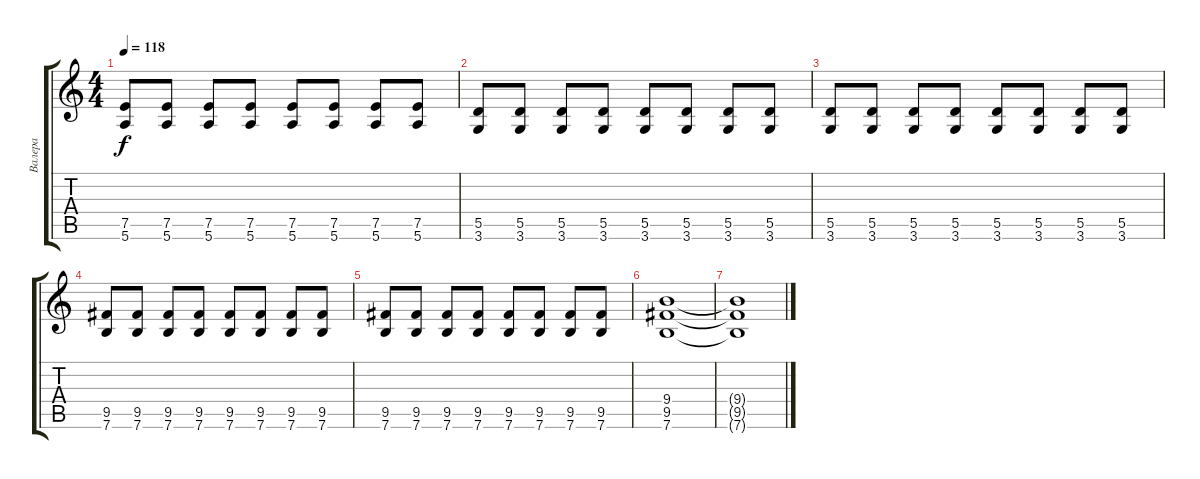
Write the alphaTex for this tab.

\track ("Валера" "Валера") {instrument distortionguitar}
\staff {score tabs}
\tuning (E4 B3 G3 D3 A2 E2) {hide}
\ts (4 4)
\tempo 118
\clef g2
\ks c
(7.5 5.6).8{dy f} (7.5 5.6).8 (7.5 5.6).8 (7.5 5.6).8 (7.5 5.6).8 (7.5 5.6).8 (7.5 5.6).8 (7.5 5.6).8 |
(5.5 3.6).8 (5.5 3.6).8 (5.5 3.6).8 (5.5 3.6).8 (5.5 3.6).8 (5.5 3.6).8 (5.5 3.6).8 (5.5 3.6).8 |
(5.5 3.6).8 (5.5 3.6).8 (5.5 3.6).8 (5.5 3.6).8 (5.5 3.6).8 (5.5 3.6).8 (5.5 3.6).8 (5.5 3.6).8 |
(9.5 7.6).8 (9.5 7.6).8 (9.5 7.6).8 (9.5 7.6).8 (9.5 7.6).8 (9.5 7.6).8 (9.5 7.6).8 (9.5 7.6).8 |
(9.5 7.6).8 (9.5 7.6).8 (9.5 7.6).8 (9.5 7.6).8 (9.5 7.6).8 (9.5 7.6).8 (9.5 7.6).8 (9.5 7.6).8 |
(9.4 9.5 7.6).1 |
(9.4{t} 9.5{t} 7.6{t}).1
